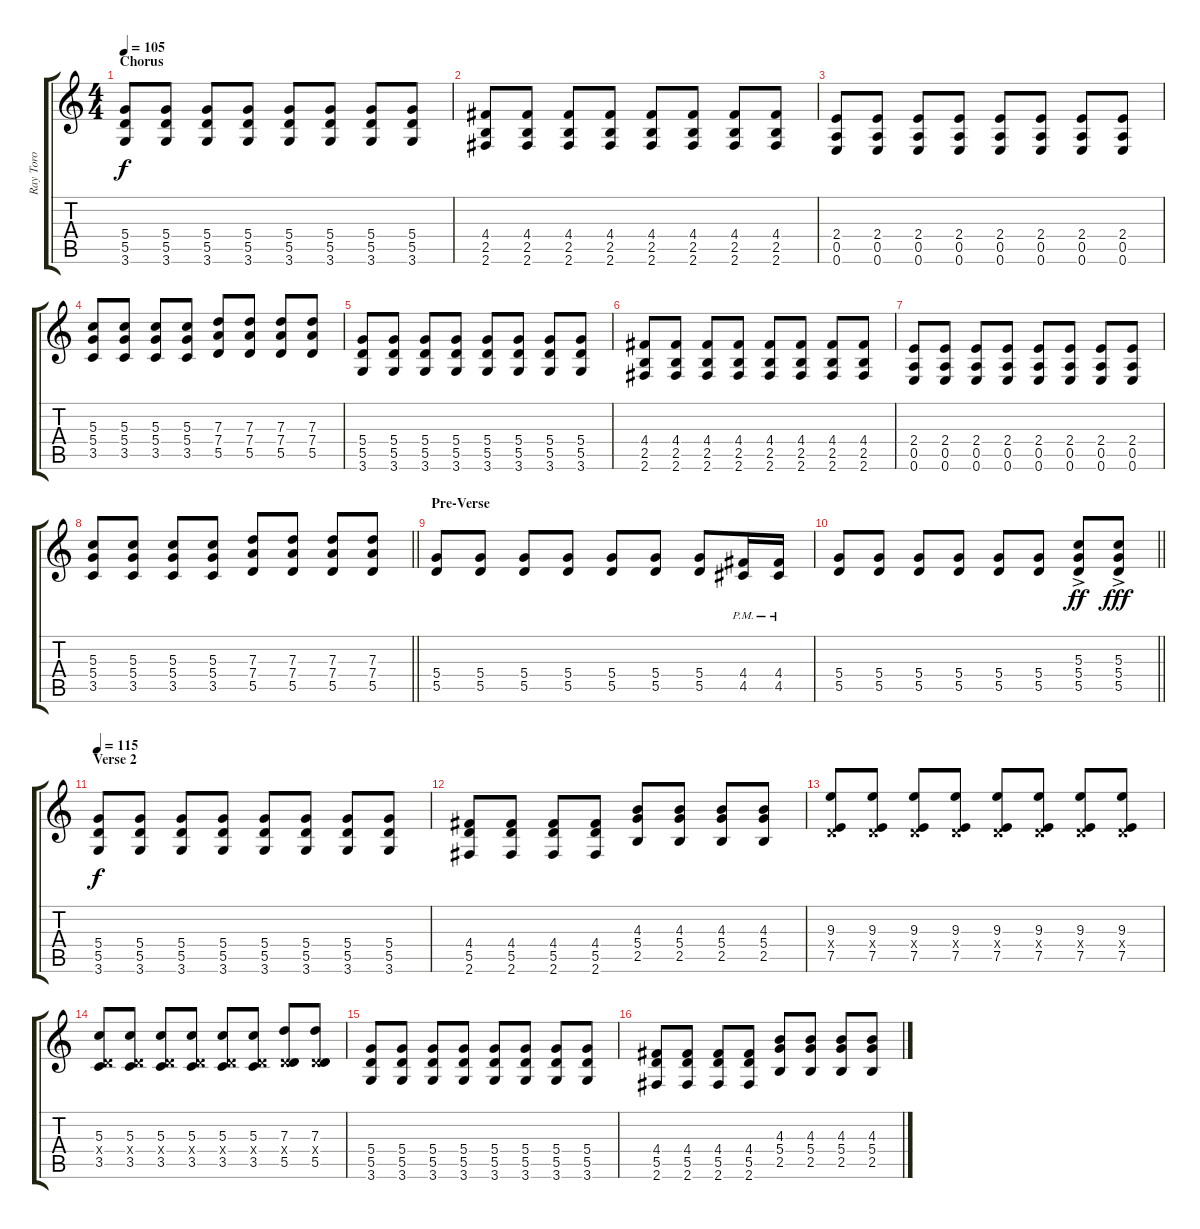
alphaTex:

\track ("Ray Toro" "Ray Toro") {instrument overdrivenguitar}
\staff {score tabs}
\tuning (E4 B3 G3 D3 A2 E2) {hide}
\ts (4 4)
\section ("" "Chorus")
\tempo 105
\clef g2
\ks c
(5.4 5.5 3.6).8{dy f} (5.4 5.5 3.6).8 (5.4 5.5 3.6).8 (5.4 5.5 3.6).8 (5.4 5.5 3.6).8 (5.4 5.5 3.6).8 (5.4 5.5 3.6).8 (5.4 5.5 3.6).8 |
(4.4 2.5 2.6).8 (4.4 2.5 2.6).8 (4.4 2.5 2.6).8 (4.4 2.5 2.6).8 (4.4 2.5 2.6).8 (4.4 2.5 2.6).8 (4.4 2.5 2.6).8 (4.4 2.5 2.6).8 |
(2.4 0.5 0.6).8 (2.4 0.5 0.6).8 (2.4 0.5 0.6).8 (2.4 0.5 0.6).8 (2.4 0.5 0.6).8 (2.4 0.5 0.6).8 (2.4 0.5 0.6).8 (2.4 0.5 0.6).8 |
(5.3 5.4 3.5).8 (5.3 5.4 3.5).8 (5.3 5.4 3.5).8 (5.3 5.4 3.5).8 (7.3 7.4 5.5).8 (7.3 7.4 5.5).8 (7.3 7.4 5.5).8 (7.3 7.4 5.5).8 |
(5.4 5.5 3.6).8 (5.4 5.5 3.6).8 (5.4 5.5 3.6).8 (5.4 5.5 3.6).8 (5.4 5.5 3.6).8 (5.4 5.5 3.6).8 (5.4 5.5 3.6).8 (5.4 5.5 3.6).8 |
(4.4 2.5 2.6).8 (4.4 2.5 2.6).8 (4.4 2.5 2.6).8 (4.4 2.5 2.6).8 (4.4 2.5 2.6).8 (4.4 2.5 2.6).8 (4.4 2.5 2.6).8 (4.4 2.5 2.6).8 |
(2.4 0.5 0.6).8 (2.4 0.5 0.6).8 (2.4 0.5 0.6).8 (2.4 0.5 0.6).8 (2.4 0.5 0.6).8 (2.4 0.5 0.6).8 (2.4 0.5 0.6).8 (2.4 0.5 0.6).8 |
\barLineRight lightlight
(5.3 5.4 3.5).8 (5.3 5.4 3.5).8 (5.3 5.4 3.5).8 (5.3 5.4 3.5).8 (7.3 7.4 5.5).8 (7.3 7.4 5.5).8 (7.3 7.4 5.5).8 (7.3 7.4 5.5).8 |
\section ("" "Pre-Verse")
(5.4 5.5).8 (5.4 5.5).8 (5.4 5.5).8 (5.4 5.5).8 (5.4 5.5).8 (5.4 5.5).8 (5.4 5.5).8 (4.4 4.5{pm}).16 (4.4 4.5{pm}).16 |
\barLineRight lightlight
(5.4 5.5).8 (5.4 5.5).8 (5.4 5.5).8 (5.4 5.5).8 (5.4 5.5).8 (5.4 5.5).8 (5.3 5.4{ac} 5.5).8{dy ff} (5.3 5.4{ac} 5.5).8{dy fff} |
\section ("" "Verse 2")
\tempo 115
(5.4 5.5 3.6).8{dy f} (5.4 5.5 3.6).8 (5.4 5.5 3.6).8 (5.4 5.5 3.6).8 (5.4 5.5 3.6).8 (5.4 5.5 3.6).8 (5.4 5.5 3.6).8 (5.4 5.5 3.6).8 |
(4.4 5.5 2.6).8 (4.4 5.5 2.6).8 (4.4 5.5 2.6).8 (4.4 5.5 2.6).8 (4.3 5.4 2.5).8 (4.3 5.4 2.5).8 (4.3 5.4 2.5).8 (4.3 5.4 2.5).8 |
(9.3 0.4{x} 7.5).8 (9.3 0.4{x} 7.5).8 (9.3 0.4{x} 7.5).8 (9.3 0.4{x} 7.5).8 (9.3 0.4{x} 7.5).8 (9.3 0.4{x} 7.5).8 (9.3 0.4{x} 7.5).8 (9.3 0.4{x} 7.5).8 |
(5.3 0.4{x} 3.5).8 (5.3 0.4{x} 3.5).8 (5.3 0.4{x} 3.5).8 (5.3 0.4{x} 3.5).8 (5.3 0.4{x} 3.5).8 (5.3 0.4{x} 3.5).8 (7.3 0.4{x} 5.5).8 (7.3 0.4{x} 5.5).8 |
(5.4 5.5 3.6).8 (5.4 5.5 3.6).8 (5.4 5.5 3.6).8 (5.4 5.5 3.6).8 (5.4 5.5 3.6).8 (5.4 5.5 3.6).8 (5.4 5.5 3.6).8 (5.4 5.5 3.6).8 |
(4.4 5.5 2.6).8 (4.4 5.5 2.6).8 (4.4 5.5 2.6).8 (4.4 5.5 2.6).8 (4.3 5.4 2.5).8 (4.3 5.4 2.5).8 (4.3 5.4 2.5).8 (4.3 5.4 2.5).8
